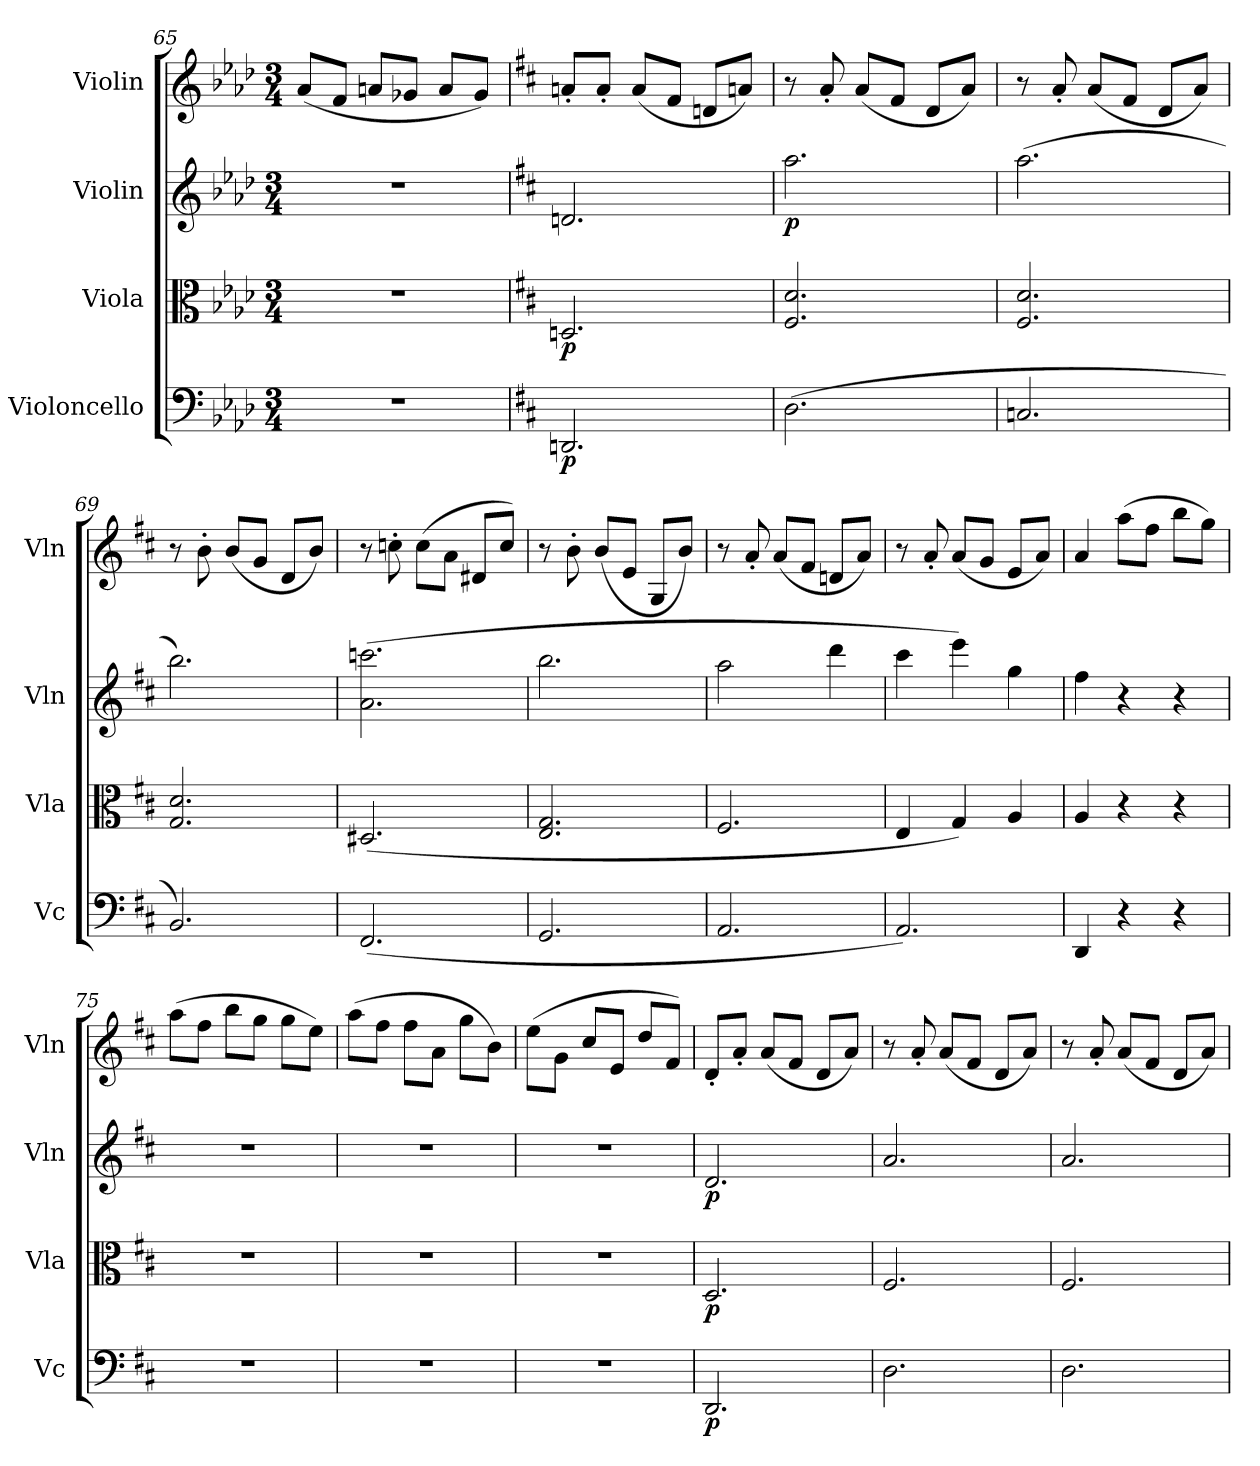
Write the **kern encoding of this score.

**kern	**dynam	**kern	**dynam	**kern	**dynam	**kern
*part4	*part4	*part3	*part3	*part2	*part2	*part1
*staff4	*staff4	*staff3	*staff3	*staff2	*staff2	*staff1
*I"Violoncello	*	*I"Viola	*	*I"Violin	*	*I"Violin
*I'Vc	*	*I'Vla	*	*I'Vln	*	*I'Vln
*clefF4	*	*clefC3	*	*clefG2	*	*clefG2
*k[b-e-a-d-]	*	*k[b-e-a-d-]	*	*k[b-e-a-d-]	*	*k[b-e-a-d-]
*M3/4	*	*M3/4	*	*M3/4	*	*M3/4
=65	=65	=65	=65	=65	=65	=65
2.r	.	2.r	.	2.r	.	(8a-/L
.	.	.	.	.	.	8f/J
.	.	.	.	.	.	8an/L
.	.	.	.	.	.	8g-X/J
.	.	.	.	.	.	8a/L
.	.	.	.	.	.	8g-/J)
=66	=66	=66	=66	=66	=66	=66
*k[f#c#]	*	*k[f#c#]	*	*k[f#c#]	*	*k[f#c#]
2.DDn/	p	2.Dn/	p	2.dn/	.	8an'/L
.	.	.	.	.	.	8a'/J
.	.	.	.	.	.	(8a/L
.	.	.	.	.	.	8f#/J
.	.	.	.	.	.	8dn/L
.	.	.	.	.	.	8an/J)
=67	=67	=67	=67	=67	=67	=67
(2.D\	.	2.F#/ 2.d/	.	2.aa\	p	8r
.	.	.	.	.	.	8a'/
.	.	.	.	.	.	(8a/L
.	.	.	.	.	.	8f#/J
.	.	.	.	.	.	8d/L
.	.	.	.	.	.	8a/J)
=68	=68	=68	=68	=68	=68	=68
2.Cn/	.	2.F#/ 2.d/	.	(2.aa\	.	8r
.	.	.	.	.	.	8a'/
.	.	.	.	.	.	(8a/L
.	.	.	.	.	.	8f#/J
.	.	.	.	.	.	8d/L
.	.	.	.	.	.	8a/J)
=69	=69	=69	=69	=69	=69	=69
2.BB/)	.	2.G/ 2.d/	.	2.bb\)	.	8r
.	.	.	.	.	.	8b'\
.	.	.	.	.	.	(8b/L
.	.	.	.	.	.	8g/J
.	.	.	.	.	.	8d/L
.	.	.	.	.	.	8b/J)
=70	=70	=70	=70	=70	=70	=70
(2.FF#/	.	(2.D#X/	.	(2.a\ 2.cccn\	.	8r
.	.	.	.	.	.	8ccn'\
.	.	.	.	.	.	(8cc\L
.	.	.	.	.	.	8a\J
.	.	.	.	.	.	8d#X/L
.	.	.	.	.	.	8cc/J)
=71	=71	=71	=71	=71	=71	=71
2.GG/	.	2.E/ 2.G/	.	2.bb\	.	8r
.	.	.	.	.	.	8b'\
.	.	.	.	.	.	(8b/L
.	.	.	.	.	.	8e/J
.	.	.	.	.	.	8G/L
.	.	.	.	.	.	8b/J)
=72	=72	=72	=72	=72	=72	=72
2.AA/	.	2.F#/	.	2aa\	.	8r
.	.	.	.	.	.	8a'/
.	.	.	.	.	.	(8a/L
.	.	.	.	.	.	8f#/J
.	.	.	.	4ddd\	.	8dn/L
.	.	.	.	.	.	8a/J)
=73	=73	=73	=73	=73	=73	=73
2.AA/)	.	4E/	.	4ccc#\	.	8r
.	.	.	.	.	.	8a'/
.	.	4G/)	.	4eee\)	.	(8a/L
.	.	.	.	.	.	8g/J
.	.	4A/	.	4gg\	.	8e/L
.	.	.	.	.	.	8a/J)
=74	=74	=74	=74	=74	=74	=74
4DD/	.	4A/	.	4ff#\	.	4a/
4r	.	4r	.	4r	.	(8aa\L
.	.	.	.	.	.	8ff#\J
4r	.	4r	.	4r	.	8bb\L
.	.	.	.	.	.	8gg\J)
=75	=75	=75	=75	=75	=75	=75
2.r	.	2.r	.	2.r	.	(8aa\L
.	.	.	.	.	.	8ff#\J
.	.	.	.	.	.	8bb\L
.	.	.	.	.	.	8gg\J
.	.	.	.	.	.	8gg\L
.	.	.	.	.	.	8ee\J)
=76	=76	=76	=76	=76	=76	=76
2.r	.	2.r	.	2.r	.	(8aa\L
.	.	.	.	.	.	8ff#\J
.	.	.	.	.	.	8ff#\L
.	.	.	.	.	.	8a\J
.	.	.	.	.	.	8gg\L
.	.	.	.	.	.	8b\J)
=77	=77	=77	=77	=77	=77	=77
2.r	.	2.r	.	2.r	.	(8ee\L
.	.	.	.	.	.	8g\J
.	.	.	.	.	.	8cc#/L
.	.	.	.	.	.	8e/J
.	.	.	.	.	.	8dd/L
.	.	.	.	.	.	8f#/J)
=78	=78	=78	=78	=78	=78	=78
2.DD/	p	2.D/	p	2.d/	p	8d'/L
.	.	.	.	.	.	8a'/J
.	.	.	.	.	.	(8a/L
.	.	.	.	.	.	8f#/J
.	.	.	.	.	.	8d/L
.	.	.	.	.	.	8a/J)
=79	=79	=79	=79	=79	=79	=79
2.D\	.	2.F#/	.	2.a/	.	8r
.	.	.	.	.	.	8a'/
.	.	.	.	.	.	(8a/L
.	.	.	.	.	.	8f#/J
.	.	.	.	.	.	8d/L
.	.	.	.	.	.	8a/J)
=80	=80	=80	=80	=80	=80	=80
2.D\	.	2.F#/	.	2.a/	.	8r
.	.	.	.	.	.	8a'/
.	.	.	.	.	.	(8a/L
.	.	.	.	.	.	8f#/J
.	.	.	.	.	.	8d/L
.	.	.	.	.	.	8a/J)
=	=	=	=	=	=	=
*-	*-	*-	*-	*-	*-	*-
